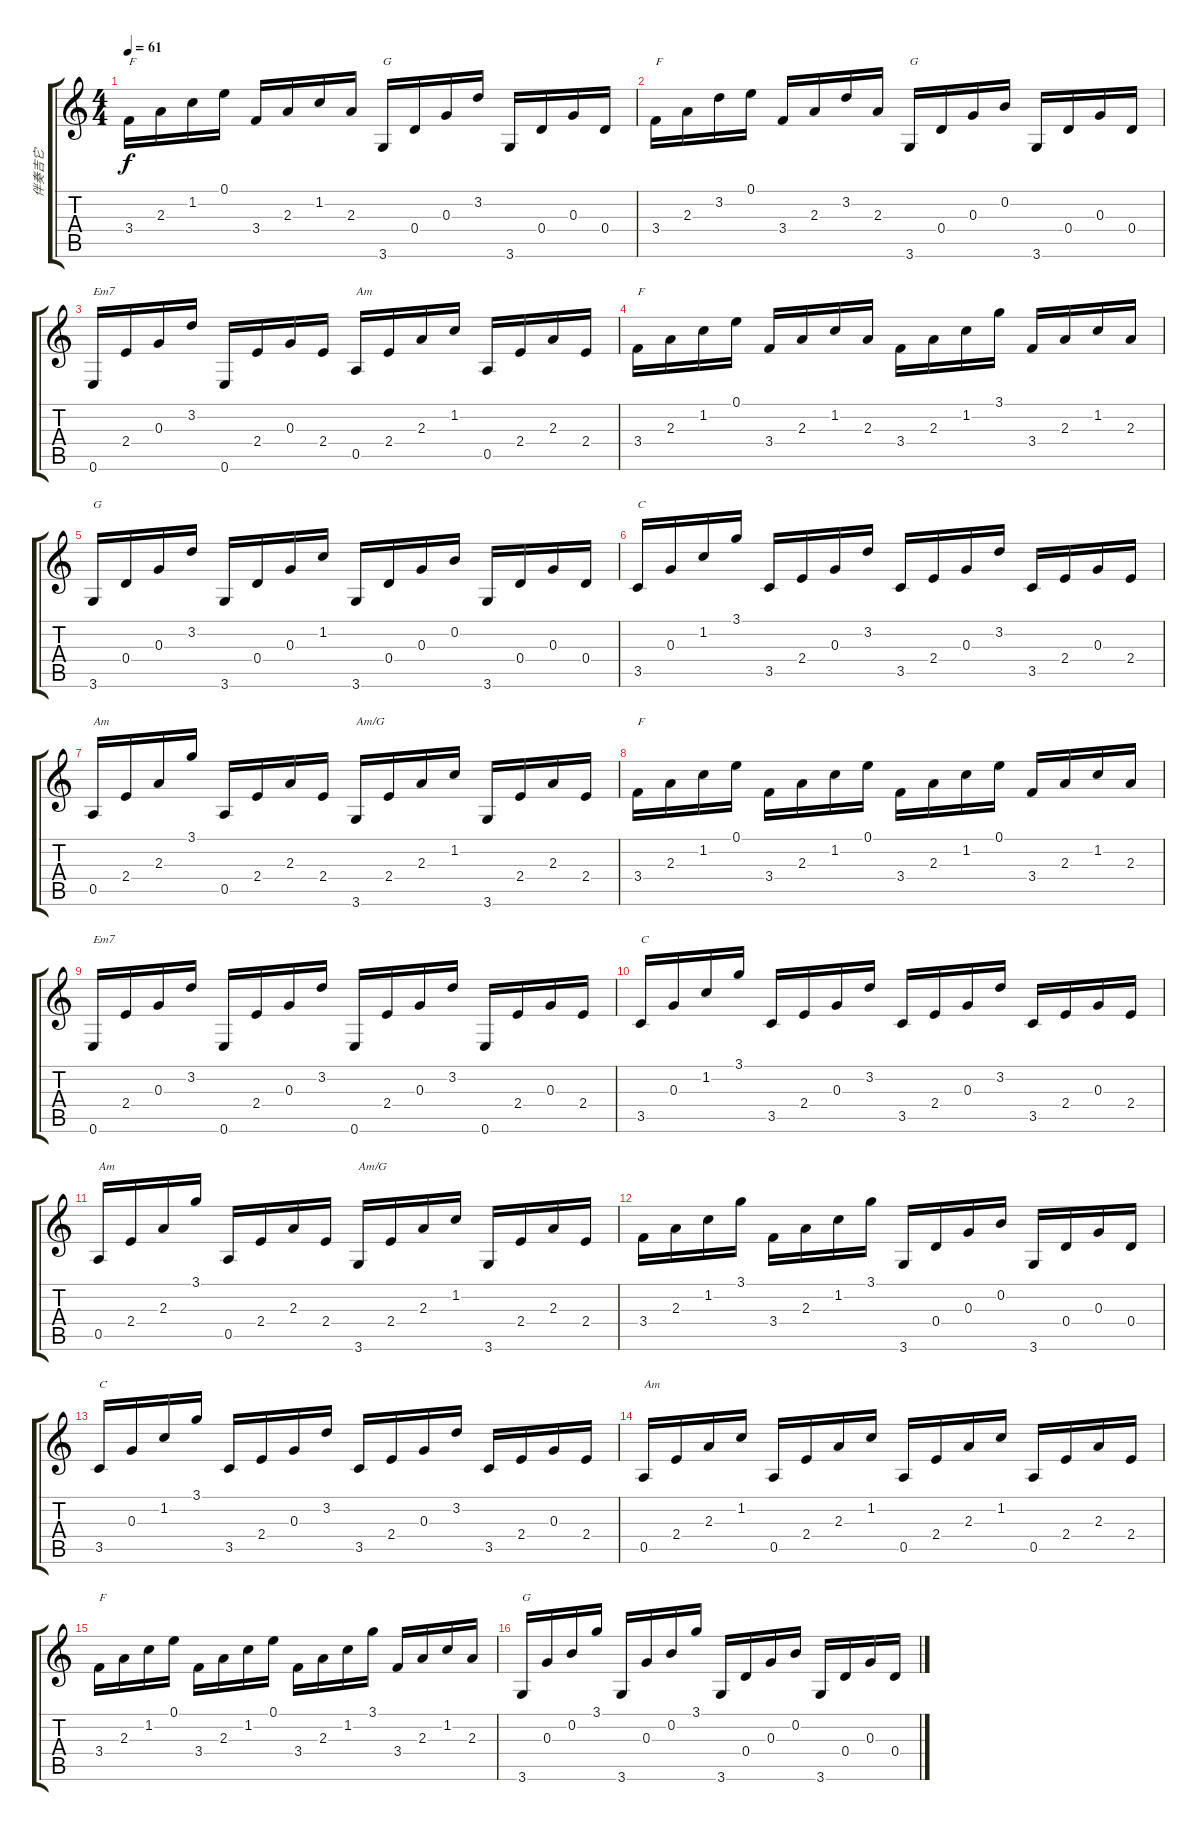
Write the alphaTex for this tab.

\track ("伴奏吉它" "伴奏吉它") {instrument acousticguitarsteel}
\staff {score tabs}
\tuning (E4 B3 G3 D3 A2 E2) {hide}
\ts (4 4)
\tempo 61
\clef g2
\ks c
3.4.16{txt "F" dy f} 2.3.16 1.2.16 0.1.16 3.4.16 2.3.16 1.2.16 2.3.16 3.6.16{txt "G"} 0.4.16 0.3.16 3.2.16 3.6.16 0.4.16 0.3.16 0.4.16 |
3.4.16{txt "F"} 2.3.16 3.2.16 0.1.16 3.4.16 2.3.16 3.2.16 2.3.16 3.6.16{txt "G"} 0.4.16 0.3.16 0.2.16 3.6.16 0.4.16 0.3.16 0.4.16 |
0.6.16{txt "Em7"} 2.4.16 0.3.16 3.2.16 0.6.16 2.4.16 0.3.16 2.4.16 0.5.16{txt "Am"} 2.4.16 2.3.16 1.2.16 0.5.16 2.4.16 2.3.16 2.4.16 |
3.4.16{txt "F"} 2.3.16 1.2.16 0.1.16 3.4.16 2.3.16 1.2.16 2.3.16 3.4.16 2.3.16 1.2.16 3.1.16 3.4.16 2.3.16 1.2.16 2.3.16 |
3.6.16{txt "G"} 0.4.16 0.3.16 3.2.16 3.6.16 0.4.16 0.3.16 1.2.16 3.6.16 0.4.16 0.3.16 0.2.16 3.6.16 0.4.16 0.3.16 0.4.16 |
3.5.16{txt "C"} 0.3.16 1.2.16 3.1.16 3.5.16 2.4.16 0.3.16 3.2.16 3.5.16 2.4.16 0.3.16 3.2.16 3.5.16 2.4.16 0.3.16 2.4.16 |
0.5.16{txt "Am"} 2.4.16 2.3.16 3.1.16 0.5.16 2.4.16 2.3.16 2.4.16 3.6.16{txt "Am/G"} 2.4.16 2.3.16 1.2.16 3.6.16 2.4.16 2.3.16 2.4.16 |
3.4.16{txt "F"} 2.3.16 1.2.16 0.1.16 3.4.16 2.3.16 1.2.16 0.1.16 3.4.16 2.3.16 1.2.16 0.1.16 3.4.16 2.3.16 1.2.16 2.3.16 |
0.6.16{txt "Em7"} 2.4.16 0.3.16 3.2.16 0.6.16 2.4.16 0.3.16 3.2.16 0.6.16 2.4.16 0.3.16 3.2.16 0.6.16 2.4.16 0.3.16 2.4.16 |
3.5.16{txt "C"} 0.3.16 1.2.16 3.1.16 3.5.16 2.4.16 0.3.16 3.2.16 3.5.16 2.4.16 0.3.16 3.2.16 3.5.16 2.4.16 0.3.16 2.4.16 |
0.5.16{txt "Am"} 2.4.16 2.3.16 3.1.16 0.5.16 2.4.16 2.3.16 2.4.16 3.6.16{txt "Am/G"} 2.4.16 2.3.16 1.2.16 3.6.16 2.4.16 2.3.16 2.4.16 |
3.4.16 2.3.16 1.2.16 3.1.16 3.4.16 2.3.16 1.2.16 3.1.16 3.6.16 0.4.16 0.3.16 0.2.16 3.6.16 0.4.16 0.3.16 0.4.16 |
3.5.16{txt "C"} 0.3.16 1.2.16 3.1.16 3.5.16 2.4.16 0.3.16 3.2.16 3.5.16 2.4.16 0.3.16 3.2.16 3.5.16 2.4.16 0.3.16 2.4.16 |
0.5.16{txt "Am"} 2.4.16 2.3.16 1.2.16 0.5.16 2.4.16 2.3.16 1.2.16 0.5.16 2.4.16 2.3.16 1.2.16 0.5.16 2.4.16 2.3.16 2.4.16 |
3.4.16{txt "F"} 2.3.16 1.2.16 0.1.16 3.4.16 2.3.16 1.2.16 0.1.16 3.4.16 2.3.16 1.2.16 3.1.16 3.4.16 2.3.16 1.2.16 2.3.16 |
3.6.16{txt "G"} 0.3.16 0.2.16 3.1.16 3.6.16 0.3.16 0.2.16 3.1.16 3.6.16 0.4.16 0.3.16 0.2.16 3.6.16 0.4.16 0.3.16 0.4.16
